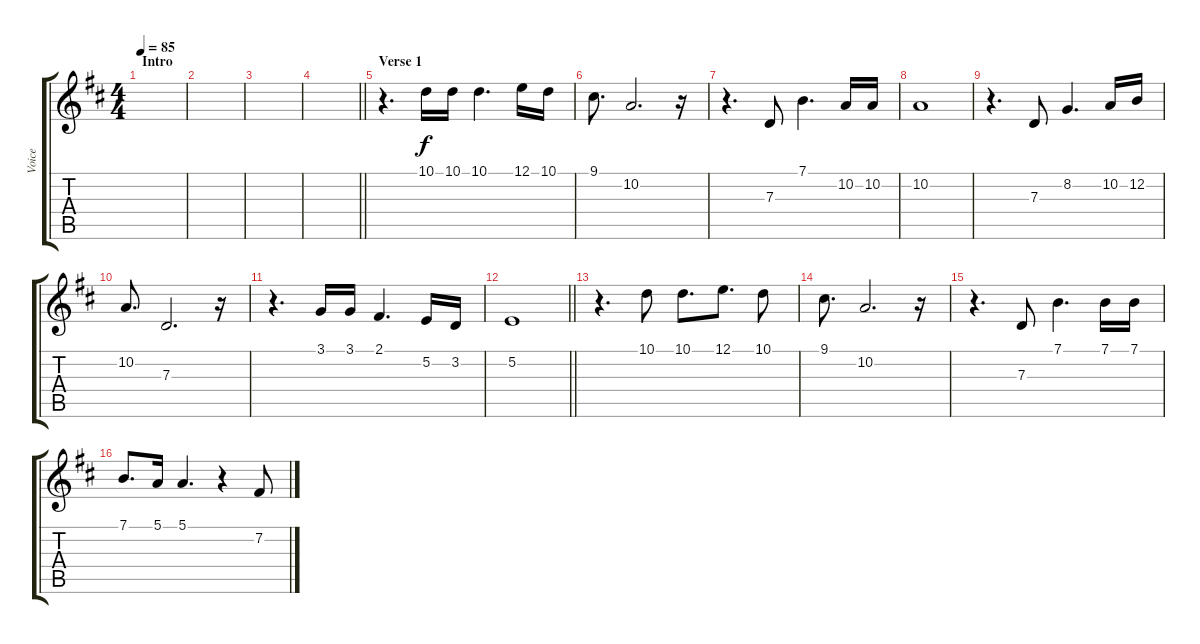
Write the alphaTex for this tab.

\track ("Voice " "Voice ") {instrument electricgrandpiano}
\staff {score tabs}
\tuning (E4 B3 G3 D3 A2 E2) {hide}
\ts (4 4)
\section ("" "Intro")
\tempo 85
\clef g2
\ks d
|
|
|
\barLineRight lightlight
|
\section ("" "Verse 1")
r.4{d} 10.1.16 10.1.16 10.1.4{d} 12.1.16 10.1.16 |
9.1.8{d} 10.2.2{d} r.16 |
r.4{d} 7.3.8 7.1.4{d} 10.2.16 10.2.16 |
10.2.1 |
r.4{d} 7.3.8 8.2.4{d} 10.2.16 12.2.16 |
10.2.8{d} 7.3.2{d} r.16 |
r.4{d} 3.1.16 3.1.16 2.1.4{d} 5.2.16 3.2.16 |
\barLineRight lightlight
5.2.1 |
\section ("" "")
r.4{d} 10.1.8 10.1.8{d} 12.1.8{d} 10.1.8 |
9.1.8{d} 10.2.2{d} r.16 |
r.4{d} 7.3.8 7.1.4{d} 7.1.16 7.1.16 |
7.1.8{d} 5.1.16 5.1.4{d} r.4 7.2.8
